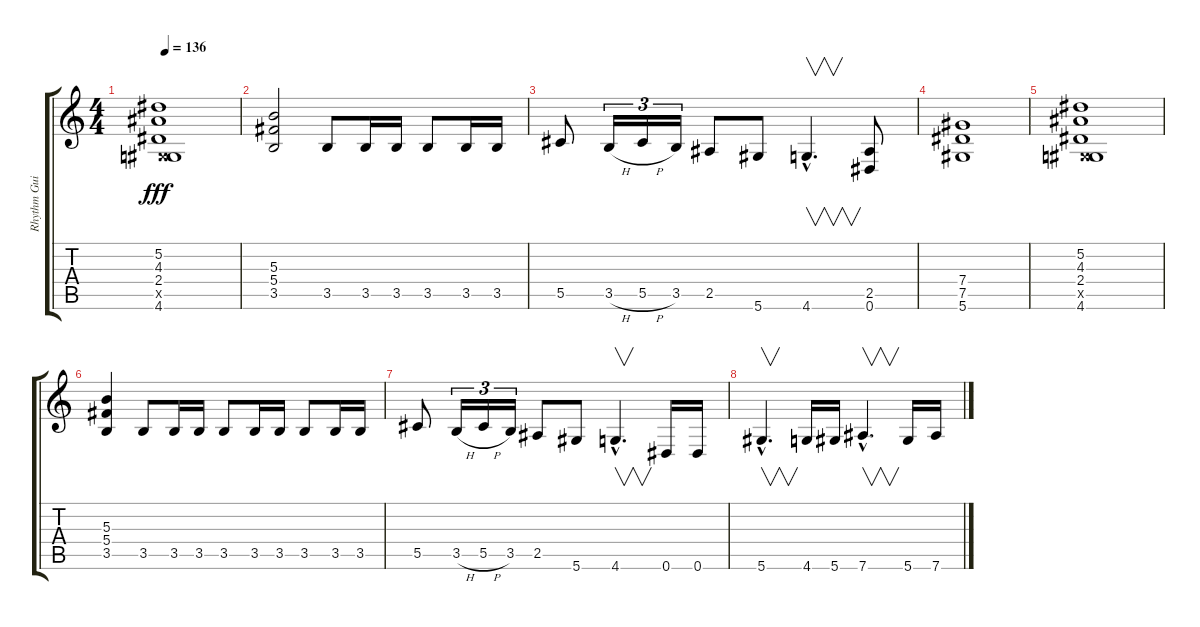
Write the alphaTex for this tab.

\track ("Rhythm Guitar" "Rhythm Gui") {instrument overdrivenguitar}
\staff {score tabs}
\tuning (Eb4 Bb3 Gb3 Db3 Ab2 Eb2) {hide}
\ts (4 4)
\tempo 136
\clef g2
\ks c
(5.2 4.3 2.4 0.5{x} 4.6).1{dy fff} |
(5.3 5.4 3.5).2 3.5.8 3.5.16 3.5.16 3.5.8 3.5.16 3.5.16 |
5.5.8 3.5{h}.16{tu (3 2)} 5.5{h}.16{tu (3 2)} 3.5.16{tu (3 2)} 2.5.8 5.6.8 4.6{hac}.4{v d} (2.5 0.6).8 |
(7.4 7.5 5.6).1 |
(5.2 4.3 2.4 0.5{x} 4.6).1 |
(5.3 5.4 3.5).4 3.5.8 3.5.16 3.5.16 3.5.8 3.5.16 3.5.16 3.5.8 3.5.16 3.5.16 |
5.5.8 3.5{h}.16{tu (3 2)} 5.5{h}.16{tu (3 2)} 3.5.16{tu (3 2)} 2.5.8 5.6.8 4.6{hac}.4{v d} 0.6.16 0.6.16 |
5.6{hac}.4{v d} 4.6.16 5.6.16 7.6{hac}.4{v d} 5.6.16 7.6.16
